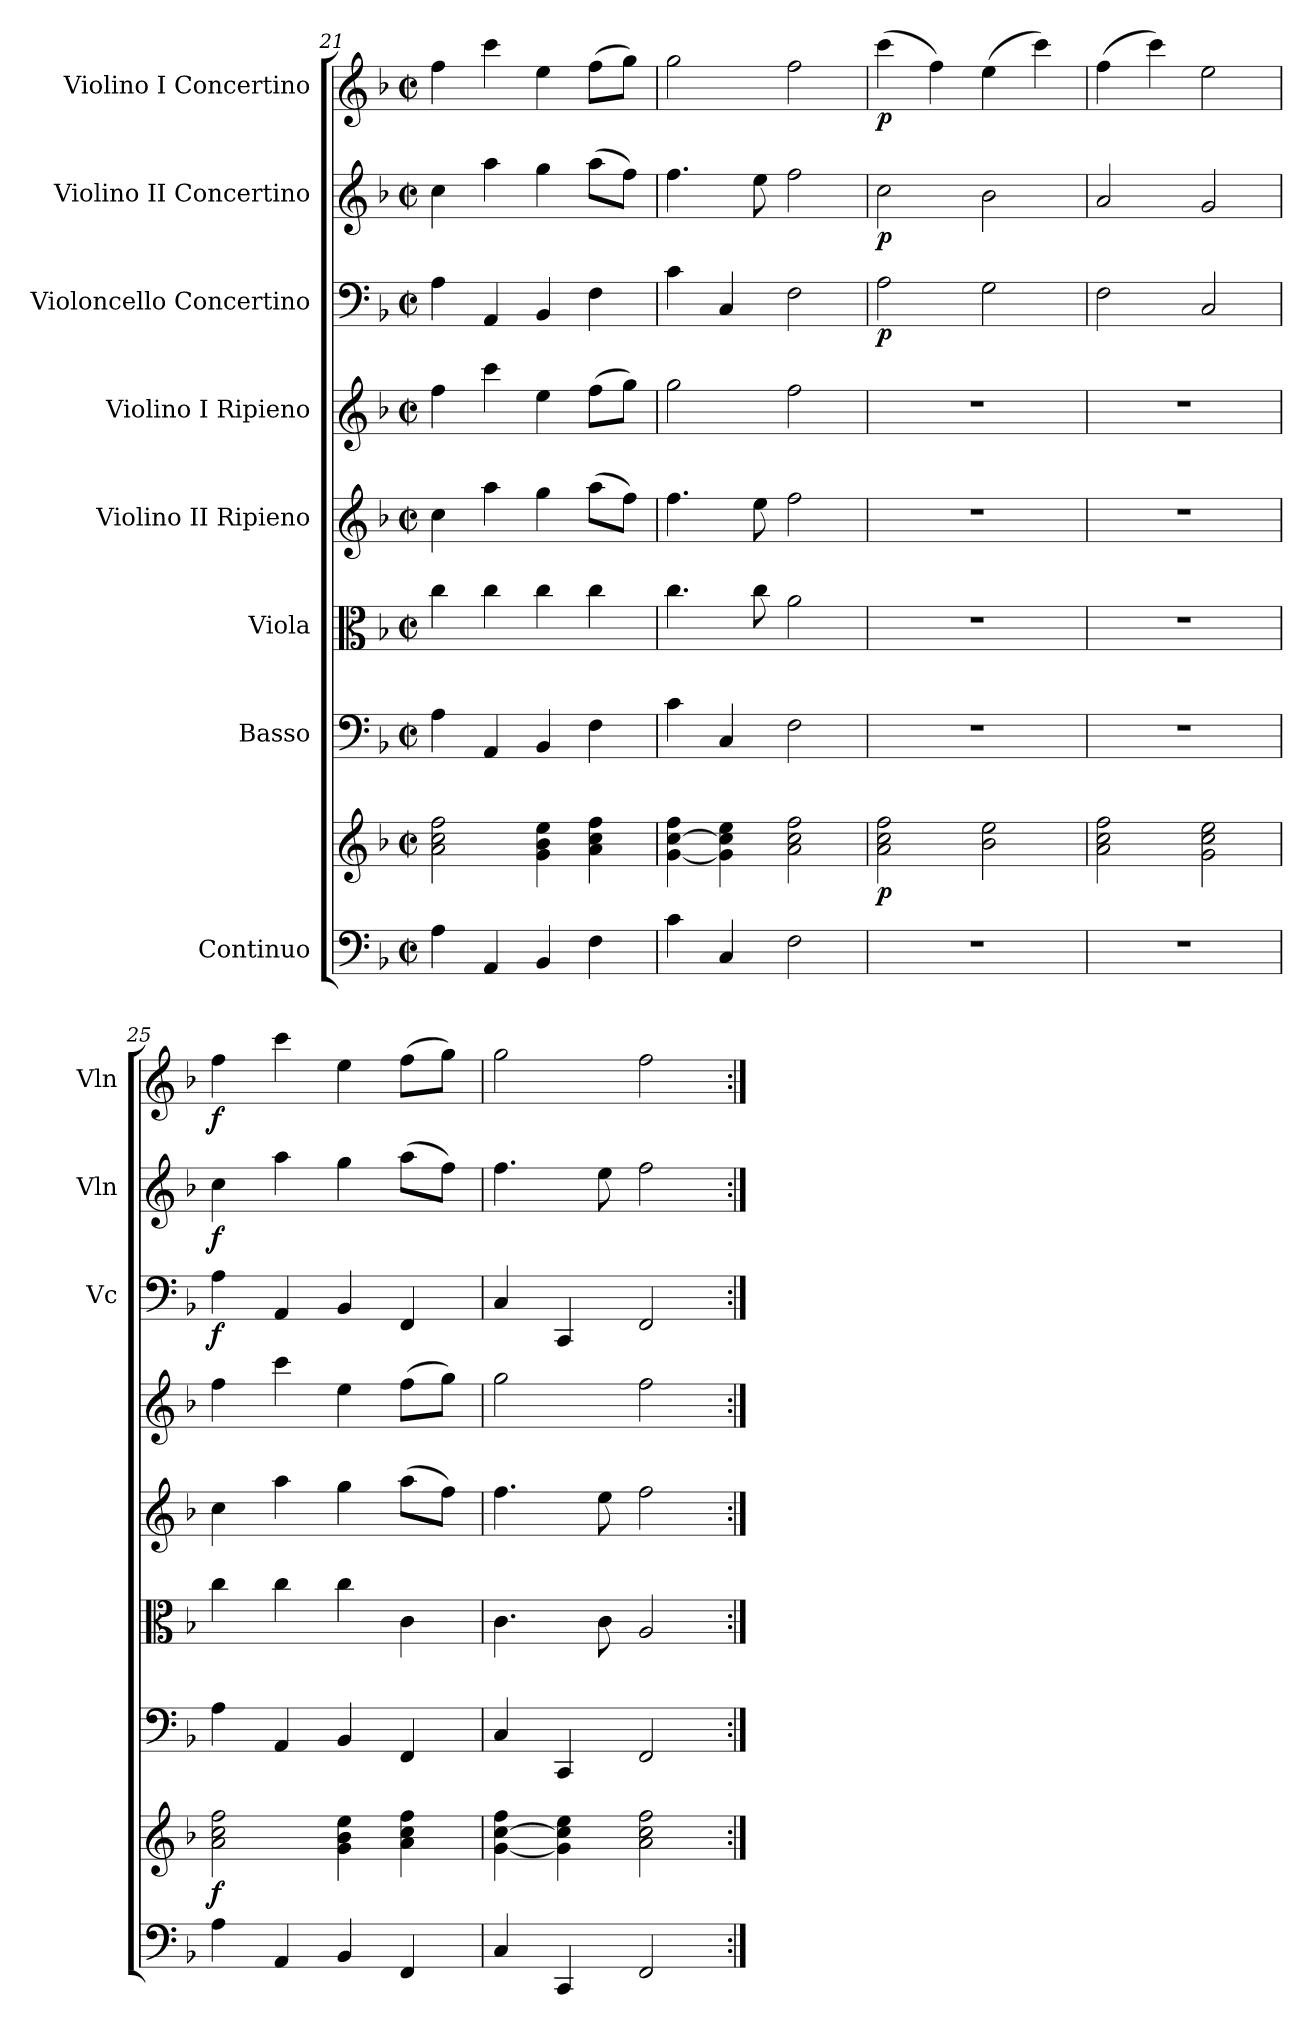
**kern	**kern	**dynam	**kern	**kern	**kern	**kern	**kern	**dynam	**kern	**dynam	**kern	**dynam
*part8	*part8	*part8	*part7	*part6	*part5	*part4	*part3	*part3	*part2	*part2	*part1	*part1
*staff9	*staff8	*staff8/9	*staff7	*staff6	*staff5	*staff4	*staff3	*staff3	*staff2	*staff2	*staff1	*staff1
*I"Continuo	*	*	*I"Basso	*I"Viola	*I"Violino II Ripieno	*I"Violino I Ripieno	*I"Violoncello Concertino	*	*I"Violino II Concertino	*	*I"Violino I Concertino	*
*	*	*	*	*	*	*	*I'Vc	*	*I'Vln	*	*I'Vln	*
*clefF4	*clefG2	*	*clefF4	*clefC3	*clefG2	*clefG2	*clefF4	*	*clefG2	*	*clefG2	*
*k[b-]	*k[b-]	*	*k[b-]	*k[b-]	*k[b-]	*k[b-]	*k[b-]	*	*k[b-]	*	*k[b-]	*
*M2/2	*M2/2	*	*M2/2	*M2/2	*M2/2	*M2/2	*M2/2	*	*M2/2	*	*M2/2	*
*met(c|)	*met(c|)	*	*met(c|)	*met(c|)	*met(c|)	*met(c|)	*met(c|)	*	*met(c|)	*	*met(c|)	*
=21	=21	=21	=21	=21	=21	=21	=21	=21	=21	=21	=21	=21
4A\	2a\ 2cc\ 2ff\	.	4A\	4cc\	4cc\	4ff\	4A\	.	4cc\	.	4ff\	.
4AA/	.	.	4AA/	4cc\	4aa\	4ccc\	4AA/	.	4aa\	.	4ccc\	.
4BB-/	4g\ 4b-\ 4ee\	.	4BB-/	4cc\	4gg\	4ee\	4BB-/	.	4gg\	.	4ee\	.
4F\	4a\ 4cc\ 4ff\	.	4F\	4cc\	(>8aa\L	(>8ff\L	4F\	.	(>8aa\L	.	(>8ff\L	.
.	.	.	.	.	8ff\J)	8gg\J)	.	.	8ff\J)	.	8gg\J)	.
=22	=22	=22	=22	=22	=22	=22	=22	=22	=22	=22	=22	=22
4c\	[4g\ [4cc\ 4ff\	.	4c\	4.cc\	4.ff\	2gg\	4c\	.	4.ff\	.	2gg\	.
4C/	4g\] 4cc\] 4ee\	.	4C/	.	.	.	4C/	.	.	.	.	.
.	.	.	.	8cc\	8ee\	.	.	.	8ee\	.	.	.
2F\	2a\ 2cc\ 2ff\	.	2F\	2a\	2ff\	2ff\	2F\	.	2ff\	.	2ff\	.
=23	=23	=23	=23	=23	=23	=23	=23	=23	=23	=23	=23	=23
!	!	!LO:DY:b	!	!	!	!	!	!LO:DY:b	!	!LO:DY:b	!	!LO:DY:b
1r	2a\ 2cc\ 2ff\	p	1r	1r	1r	1r	2A\	p	2cc\	p	(>4ccc\	p
.	.	.	.	.	.	.	.	.	.	.	4ff\)	.
.	2b-\ 2ee\	.	.	.	.	.	2G\	.	2b-\	.	(>4ee\	.
.	.	.	.	.	.	.	.	.	.	.	4ccc\)	.
=24	=24	=24	=24	=24	=24	=24	=24	=24	=24	=24	=24	=24
1r	2a\ 2cc\ 2ff\	.	1r	1r	1r	1r	2F\	.	2a/	.	(>4ff\	.
.	.	.	.	.	.	.	.	.	.	.	4ccc\)	.
.	2g\ 2cc\ 2ee\	.	.	.	.	.	2C/	.	2g/	.	2ee\	.
=25	=25	=25	=25	=25	=25	=25	=25	=25	=25	=25	=25	=25
!	!	!LO:DY:b	!	!	!	!	!	!LO:DY:b	!	!LO:DY:b	!	!LO:DY:b
4A\	2a\ 2cc\ 2ff\	f	4A\	4cc\	4cc\	4ff\	4A\	f	4cc\	f	4ff\	f
4AA/	.	.	4AA/	4cc\	4aa\	4ccc\	4AA/	.	4aa\	.	4ccc\	.
4BB-/	4g\ 4b-\ 4ee\	.	4BB-/	4cc\	4gg\	4ee\	4BB-/	.	4gg\	.	4ee\	.
4FF/	4a\ 4cc\ 4ff\	.	4FF/	4c\	(>8aa\L	(>8ff\L	4FF/	.	(>8aa\L	.	(>8ff\L	.
.	.	.	.	.	8ff\J)	8gg\J)	.	.	8ff\J)	.	8gg\J)	.
=26	=26	=26	=26	=26	=26	=26	=26	=26	=26	=26	=26	=26
4C/	[4g\ [4cc\ 4ff\	.	4C/	4.c\	4.ff\	2gg\	4C/	.	4.ff\	.	2gg\	.
4CC/	4g\] 4cc\] 4ee\	.	4CC/	.	.	.	4CC/	.	.	.	.	.
.	.	.	.	8c\	8ee\	.	.	.	8ee\	.	.	.
2FF/	2a\ 2cc\ 2ff\	.	2FF/	2A/	2ff\	2ff\	2FF/	.	2ff\	.	2ff\	.
=:|!	=:|!	=:|!	=:|!	=:|!	=:|!	=:|!	=:|!	=:|!	=:|!	=:|!	=:|!	=:|!
*-	*-	*-	*-	*-	*-	*-	*-	*-	*-	*-	*-	*-
